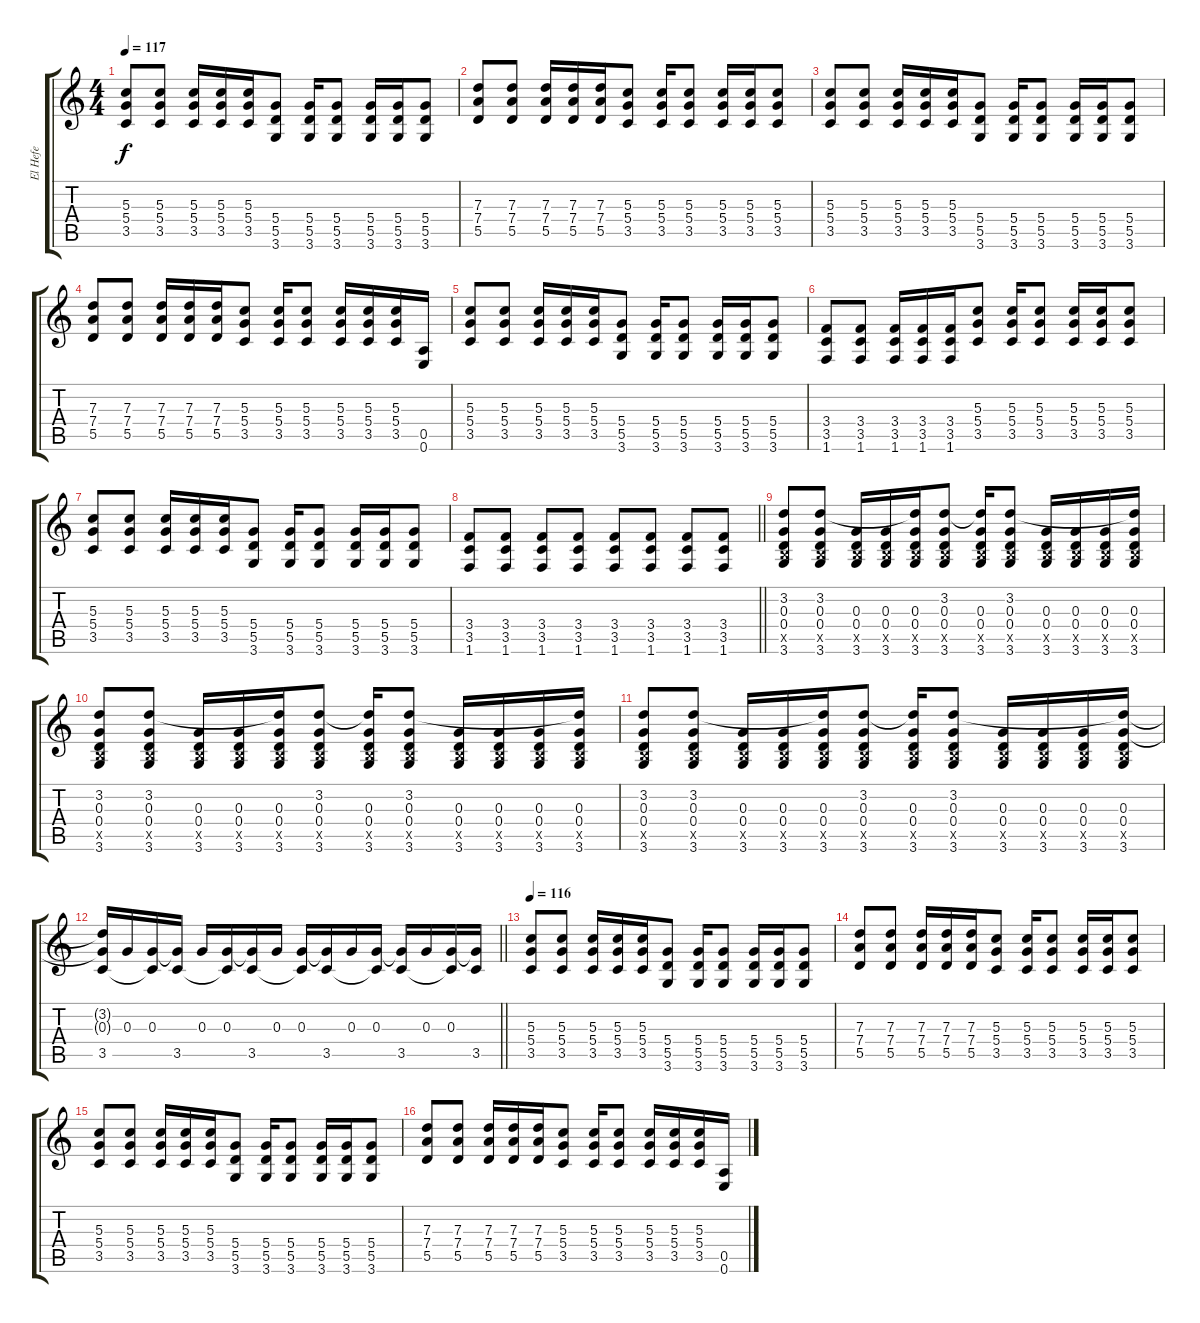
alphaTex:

\track ("El Hefe" "El Hefe") {instrument distortionguitar}
\staff {score tabs}
\tuning (E4 B3 G3 D3 A2 E2) {hide}
\ts (4 4)
\section ("" "")
\tempo 117
\clef g2
\ks c
(5.3 5.4 3.5).8{dy f} (5.3 5.4 3.5).8 (5.3 5.4 3.5).16 (5.3 5.4 3.5).16 (5.3 5.4 3.5).16 (5.4 5.5 3.6).8 (5.4 5.5 3.6).16 (5.4 5.5 3.6).8 (5.4 5.5 3.6).16 (5.4 5.5 3.6).16 (5.4 5.5 3.6).8 |
(7.3 7.4 5.5).8 (7.3 7.4 5.5).8 (7.3 7.4 5.5).16 (7.3 7.4 5.5).16 (7.3 7.4 5.5).16 (5.3 5.4 3.5).8 (5.3 5.4 3.5).16 (5.3 5.4 3.5).8 (5.3 5.4 3.5).16 (5.3 5.4 3.5).16 (5.3 5.4 3.5).8 |
(5.3 5.4 3.5).8 (5.3 5.4 3.5).8 (5.3 5.4 3.5).16 (5.3 5.4 3.5).16 (5.3 5.4 3.5).16 (5.4 5.5 3.6).8 (5.4 5.5 3.6).16 (5.4 5.5 3.6).8 (5.4 5.5 3.6).16 (5.4 5.5 3.6).16 (5.4 5.5 3.6).8 |
(7.3 7.4 5.5).8 (7.3 7.4 5.5).8 (7.3 7.4 5.5).16 (7.3 7.4 5.5).16 (7.3 7.4 5.5).16 (5.3 5.4 3.5).8 (5.3 5.4 3.5).16 (5.3 5.4 3.5).8 (5.3 5.4 3.5).16 (5.3 5.4 3.5).16 (5.3 5.4 3.5).16 (0.5 0.6).16 |
(5.3 5.4 3.5).8 (5.3 5.4 3.5).8 (5.3 5.4 3.5).16 (5.3 5.4 3.5).16 (5.3 5.4 3.5).16 (5.4 5.5 3.6).8 (5.4 5.5 3.6).16 (5.4 5.5 3.6).8 (5.4 5.5 3.6).16 (5.4 5.5 3.6).16 (5.4 5.5 3.6).8 |
(3.4 3.5 1.6).8 (3.4 3.5 1.6).8 (3.4 3.5 1.6).16 (3.4 3.5 1.6).16 (3.4 3.5 1.6).16 (5.3 5.4 3.5).8 (5.3 5.4 3.5).16 (5.3 5.4 3.5).8 (5.3 5.4 3.5).16 (5.3 5.4 3.5).16 (5.3 5.4 3.5).8 |
(5.3 5.4 3.5).8 (5.3 5.4 3.5).8 (5.3 5.4 3.5).16 (5.3 5.4 3.5).16 (5.3 5.4 3.5).16 (5.4 5.5 3.6).8 (5.4 5.5 3.6).16 (5.4 5.5 3.6).8 (5.4 5.5 3.6).16 (5.4 5.5 3.6).16 (5.4 5.5 3.6).8 |
\barLineRight lightlight
(3.4 3.5 1.6).8 (3.4 3.5 1.6).8 (3.4 3.5 1.6).8 (3.4 3.5 1.6).8 (3.4 3.5 1.6).8 (3.4 3.5 1.6).8 (3.4 3.5 1.6).8 (3.4 3.5 1.6).8 |
\section ("" "")
(3.2 0.3 0.4 2.5{x} 3.6).8 (3.2 0.3 0.4 2.5{x} 3.6).8 (0.3 0.4 2.5{x} 3.6).16 (0.3 0.4 2.5{x} 3.6).16 (3.2{t} 0.3 0.4 2.5{x} 3.6).16 (3.2 0.3 0.4 2.5{x} 3.6).8 (3.2{t} 0.3 0.4 2.5{x} 3.6).16 (3.2 0.3 0.4 2.5{x} 3.6).8 (0.3 0.4 2.5{x} 3.6).16 (0.3 0.4 2.5{x} 3.6).16 (0.3 0.4 2.5{x} 3.6).16 (3.2{t} 0.3 0.4 2.5{x} 3.6).16 |
(3.2 0.3 0.4 2.5{x} 3.6).8 (3.2 0.3 0.4 2.5{x} 3.6).8 (0.3 0.4 2.5{x} 3.6).16 (0.3 0.4 2.5{x} 3.6).16 (3.2{t} 0.3 0.4 2.5{x} 3.6).16 (3.2 0.3 0.4 2.5{x} 3.6).8 (3.2{t} 0.3 0.4 2.5{x} 3.6).16 (3.2 0.3 0.4 2.5{x} 3.6).8 (0.3 0.4 2.5{x} 3.6).16 (0.3 0.4 2.5{x} 3.6).16 (0.3 0.4 2.5{x} 3.6).16 (3.2{t} 0.3 0.4 2.5{x} 3.6).16 |
(3.2 0.3 0.4 2.5{x} 3.6).8 (3.2 0.3 0.4 2.5{x} 3.6).8 (0.3 0.4 2.5{x} 3.6).16 (0.3 0.4 2.5{x} 3.6).16 (3.2{t} 0.3 0.4 2.5{x} 3.6).16 (3.2 0.3 0.4 2.5{x} 3.6).8 (3.2{t} 0.3 0.4 2.5{x} 3.6).16 (3.2 0.3 0.4 2.5{x} 3.6).8 (0.3 0.4 2.5{x} 3.6).16 (0.3 0.4 2.5{x} 3.6).16 (0.3 0.4 2.5{x} 3.6).16 (3.2{t} 0.3 0.4 2.5{x} 3.6).16 |
\barLineRight lightlight
(3.2{t} 0.3{t} 3.5).16 0.3.16 (0.3 3.5{t}).16 (0.3{t} 3.5).16 0.3.16 (0.3 3.5{t}).16 (0.3{t} 3.5).16 0.3.16 (0.3 3.5{t}).16 (0.3{t} 3.5).16 0.3.16 (0.3 3.5{t}).16 (0.3{t} 3.5).16 0.3.16 (0.3 3.5{t}).16 (0.3{t} 3.5).16 |
\section ("" "")
\tempo 116
(5.3 5.4 3.5).8 (5.3 5.4 3.5).8 (5.3 5.4 3.5).16 (5.3 5.4 3.5).16 (5.3 5.4 3.5).16 (5.4 5.5 3.6).8 (5.4 5.5 3.6).16 (5.4 5.5 3.6).8 (5.4 5.5 3.6).16 (5.4 5.5 3.6).16 (5.4 5.5 3.6).8 |
(7.3 7.4 5.5).8 (7.3 7.4 5.5).8 (7.3 7.4 5.5).16 (7.3 7.4 5.5).16 (7.3 7.4 5.5).16 (5.3 5.4 3.5).8 (5.3 5.4 3.5).16 (5.3 5.4 3.5).8 (5.3 5.4 3.5).16 (5.3 5.4 3.5).16 (5.3 5.4 3.5).8 |
(5.3 5.4 3.5).8 (5.3 5.4 3.5).8 (5.3 5.4 3.5).16 (5.3 5.4 3.5).16 (5.3 5.4 3.5).16 (5.4 5.5 3.6).8 (5.4 5.5 3.6).16 (5.4 5.5 3.6).8 (5.4 5.5 3.6).16 (5.4 5.5 3.6).16 (5.4 5.5 3.6).8 |
(7.3 7.4 5.5).8 (7.3 7.4 5.5).8 (7.3 7.4 5.5).16 (7.3 7.4 5.5).16 (7.3 7.4 5.5).16 (5.3 5.4 3.5).8 (5.3 5.4 3.5).16 (5.3 5.4 3.5).8 (5.3 5.4 3.5).16 (5.3 5.4 3.5).16 (5.3 5.4 3.5).16 (0.5 0.6).16
